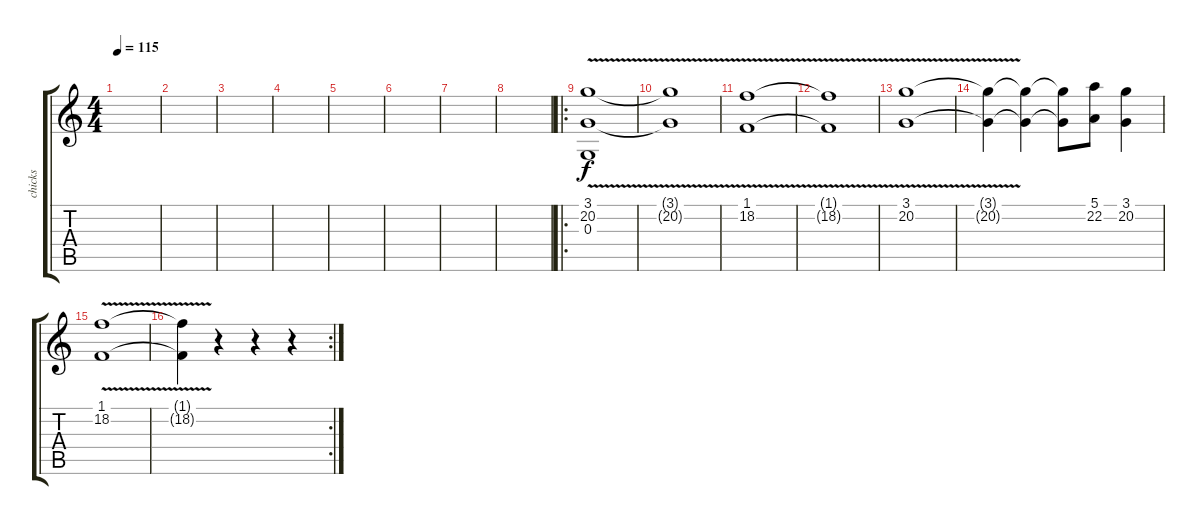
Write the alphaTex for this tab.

\track ("chicks" "chicks") {instrument synthvoice}
\staff {score tabs}
\tuning (E4 B3 G3 D3 A2 E2) {hide}
\ts (4 4)
\tempo 115
\clef g2
\ks c
|
|
|
|
|
|
|
|
\ro
(3.1{v} 20.2 0.3).1 |
(3.1{t} 20.2{t}).1 |
(1.1{v} 18.2{v}).1 |
(1.1{t} 18.2{t}).1 |
(3.1 20.2{v}).1 |
(3.1{t} 20.2{t}).4 (3.1{t} 20.2{t}).4 (3.1{t} 20.2{t}).8 (5.1 22.2).8 (3.1 20.2).4 |
(1.1 18.2{v}).1 |
\rc 2
(1.1{t} 18.2{t}).4 r.4 r.4 r.4
